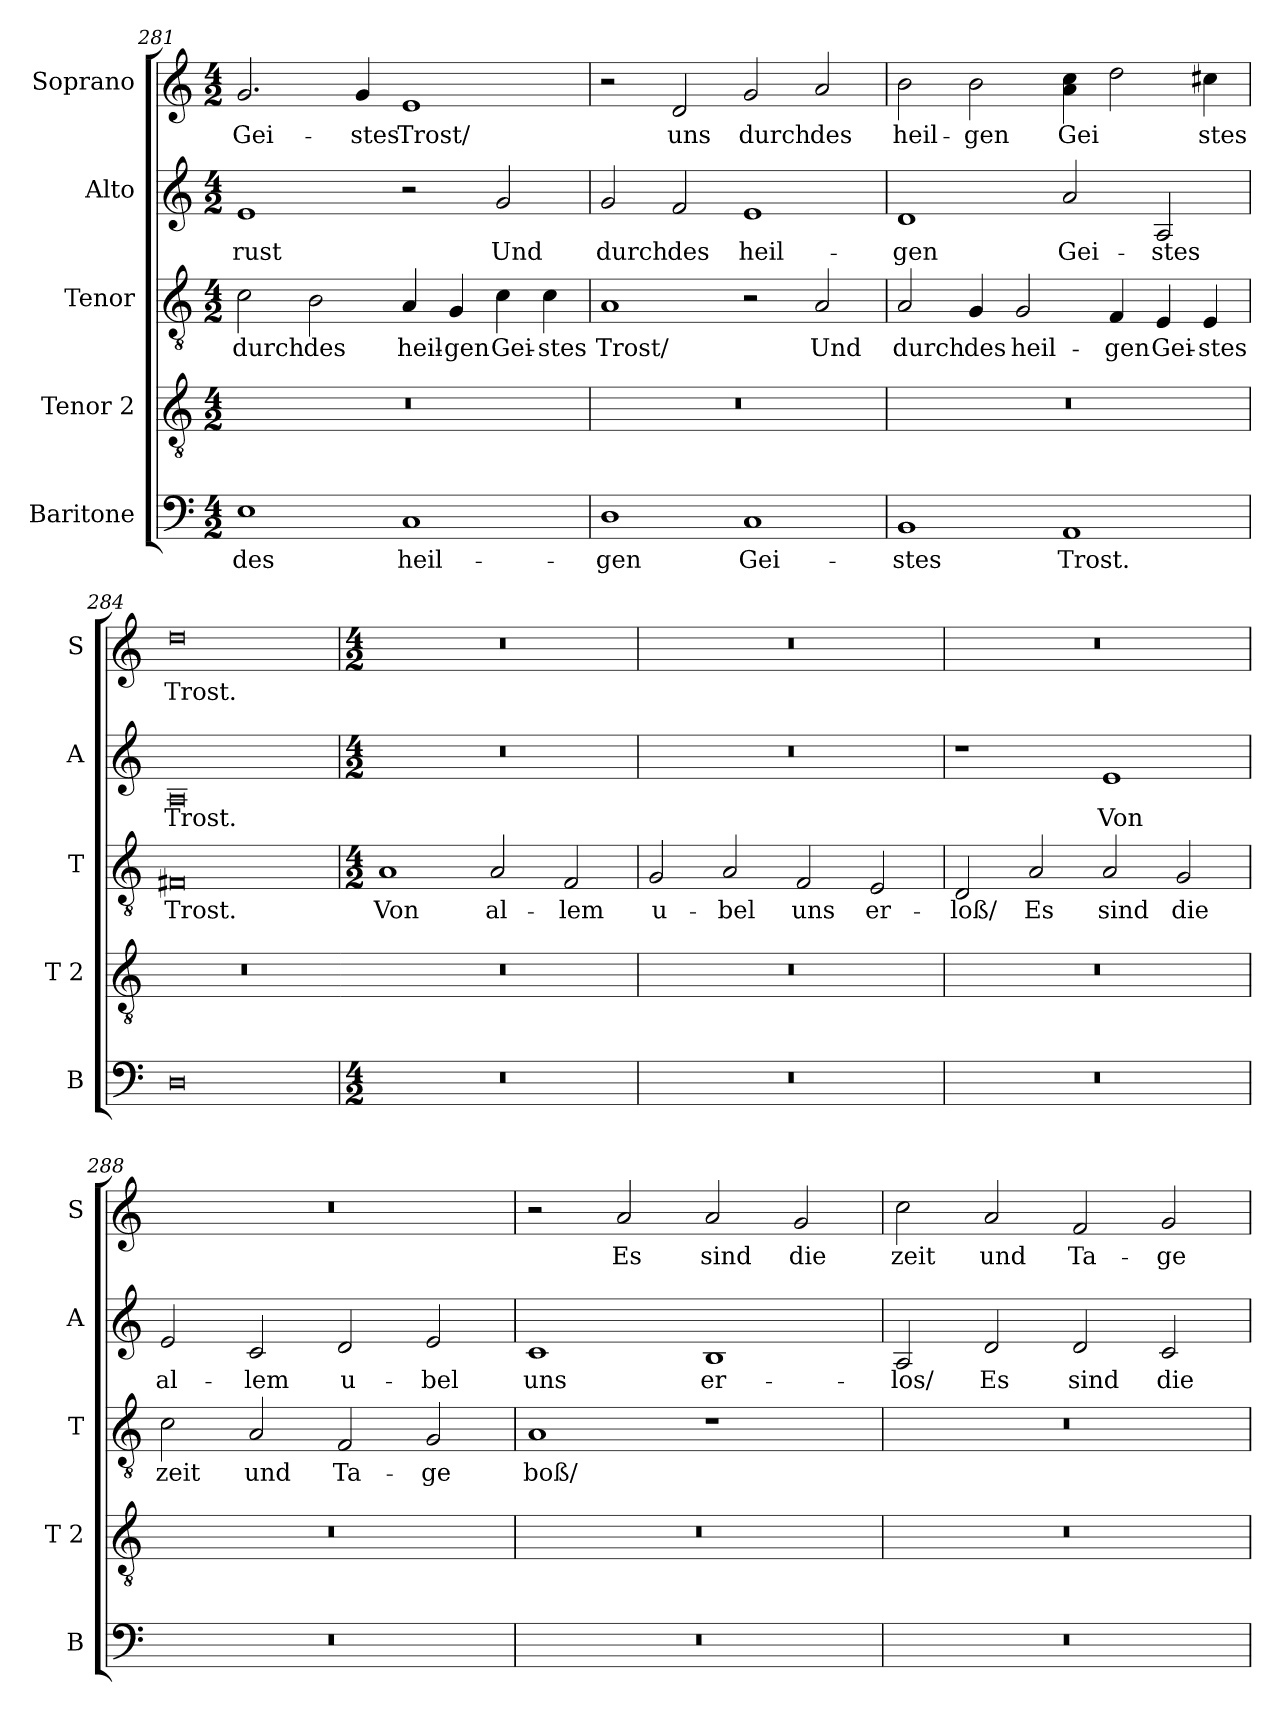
**kern	**text	**kern	**kern	**text	**kern	**text	**kern	**text
*part5	*part5	*part4	*part3	*part3	*part2	*part2	*part1	*part1
*staff5	*staff5	*staff4	*staff3	*staff3	*staff2	*staff2	*staff1	*staff1
*I"Baritone	*	*I"Tenor 2	*I"Tenor	*	*I"Alto	*	*I"Soprano	*
*I'B	*	*I'T 2	*I'T	*	*I'A	*	*I'S	*
*clefF4	*	*clefGv2	*clefGv2	*	*clefG2	*	*clefG2	*
*k[]	*	*k[]	*k[]	*	*k[]	*	*k[]	*
*C:	*	*C:	*C:	*	*C:	*	*C:	*
*M4/2	*	*M4/2	*M4/2	*	*M4/2	*	*M4/2	*
=281	=281	=281	=281	=281	=281	=281	=281	=281
!	!LO:LY:b:cj	!	!	!LO:LY:b:cj	!	!LO:LY:b:cj	!	!LO:LY:b:cj
1E	des	0r	2c\	durch	1e	-rust	2.g/	Gei-
!	!	!	!	!LO:LY:b:cj	!	!	!	!
.	.	.	2B\	des	.	.	.	.
!	!	!	!	!	!	!	!	!LO:LY:b:cj
.	.	.	.	.	.	.	4g/	-stes
!	!LO:LY:b:cj	!	!	!LO:LY:b:cj	!	!	!	!LO:LY:b:cj
1C	heil-	.	4A/	heil-	2r	.	1e	Trost/
!	!	!	!	!LO:LY:b:cj	!	!	!	!
.	.	.	4G/	-gen	.	.	.	.
!	!	!	!	!LO:LY:b:cj	!	!LO:LY:b:cj	!	!
.	.	.	4c\	Gei-	2g/	Und	.	.
!	!	!	!	!LO:LY:b:cj	!	!	!	!
.	.	.	4c\	-stes	.	.	.	.
=282	=282	=282	=282	=282	=282	=282	=282	=282
!	!LO:LY:b:cj	!	!	!LO:LY:b:cj	!	!LO:LY:b:cj	!	!
1D	-gen	0r	1A	Trost/	2g/	durch	2r	.
!	!	!	!	!	!	!LO:LY:b:cj	!	!LO:LY:b:cj
.	.	.	.	.	2f/	des	2d/	uns
!	!LO:LY:b:cj	!	!	!	!	!LO:LY:b:cj	!	!LO:LY:b:cj
1C	Gei-	.	2r	.	1e	heil-	2g/	durch
!	!	!	!	!LO:LY:b:cj	!	!	!	!LO:LY:b:cj
.	.	.	2A/	Und	.	.	2a/	des
=283	=283	=283	=283	=283	=283	=283	=283	=283
!	!LO:LY:b:cj	!	!	!LO:LY:b:cj	!	!LO:LY:b:cj	!	!LO:LY:b:cj
1BB	-stes	0r	2A/	durch	1d	-gen	2b\	heil-
!	!	!	!	!LO:LY:b:cj	!	!	!	!LO:LY:b:cj
.	.	.	4G/	des	.	.	2b\	-gen
!	!	!	!	!LO:LY:b:cj	!	!	!	!
.	.	.	2G/	heil-	.	.	.	.
!	!LO:LY:b:cj	!	!	!	!	!LO:LY:b:cj	!	!LO:LY:b:cj
1AA	Trost.	.	.	.	2a/	Gei-	4a\ 4cc\	Gei-
!	!	!	!	!LO:LY:b:cj	!	!	!	!LO:LY:b:cj
.	.	.	4F/	-gen	.	.	2dd\	--
!	!	!	!	!LO:LY:b:cj	!	!LO:LY:b:cj	!	!
.	.	.	4E/	Gei-	2A/	-stes	.	.
!	!	!	!	!LO:LY:b:cj	!	!	!	!LO:LY:b:cj
.	.	.	4E/	-stes	.	.	4cc#X\	-stes
=284	=284	=284	=284	=284	=284	=284	=284	=284
!	!LO:LY:b:cj	!	!	!LO:LY:b:cj	!	!LO:LY:b:cj	!	!LO:LY:b:cj
0D	.	0r	0F#X	Trost.	0A	Trost.	0dd	Trost.
!!LO:PB:g=z
=285!	=285!	=285	=285!	=285!	=285!	=285!	=285!	=285!
*M4/2	*	*	*M4/2	*	*M4/2	*	*M4/2	*
!	!	!	!	!LO:LY:b:cj	!	!	!	!
0r	.	0r	1A	Von	0r	.	0r	.
!	!	!	!	!LO:LY:b:cj	!	!	!	!
.	.	.	2A/	al-	.	.	.	.
!	!	!	!	!LO:LY:b:cj	!	!	!	!
.	.	.	2F/	-lem	.	.	.	.
=286	=286	=286	=286	=286	=286	=286	=286	=286
!	!	!	!	!LO:LY:b:cj	!	!	!	!
0r	.	0r	2G/	u-	0r	.	0r	.
!	!	!	!	!LO:LY:b:cj	!	!	!	!
.	.	.	2A/	-bel	.	.	.	.
!	!	!	!	!LO:LY:b:cj	!	!	!	!
.	.	.	2F/	uns	.	.	.	.
!	!	!	!	!LO:LY:b:cj	!	!	!	!
.	.	.	2E/	er-	.	.	.	.
=287	=287	=287	=287	=287	=287	=287	=287	=287
!	!	!	!	!LO:LY:b:cj	!	!	!	!
0r	.	0r	2D/	-loß/	1r	.	0r	.
!	!	!	!	!LO:LY:b:cj	!	!	!	!
.	.	.	2A/	Es	.	.	.	.
!	!	!	!	!LO:LY:b:cj	!	!LO:LY:b:cj	!	!
.	.	.	2A/	sind	1e	Von	.	.
!	!	!	!	!LO:LY:b:cj	!	!	!	!
.	.	.	2G/	die	.	.	.	.
=288	=288	=288	=288	=288	=288	=288	=288	=288
!	!	!	!	!LO:LY:b:cj	!	!LO:LY:b:cj	!	!
0r	.	0r	2c\	zeit	2e/	al-	0r	.
!	!	!	!	!LO:LY:b:cj	!	!LO:LY:b:cj	!	!
.	.	.	2A/	und	2c/	-lem	.	.
!	!	!	!	!LO:LY:b:cj	!	!LO:LY:b:cj	!	!
.	.	.	2F/	Ta-	2d/	u-	.	.
!	!	!	!	!LO:LY:b:cj	!	!LO:LY:b:cj	!	!
.	.	.	2G/	-ge	2e/	-bel	.	.
=289	=289	=289	=289	=289	=289	=289	=289	=289
!	!	!	!	!LO:LY:b:cj	!	!LO:LY:b:cj	!	!
0r	.	0r	1A	boß/	1c	uns	2r	.
!	!	!	!	!	!	!	!	!LO:LY:b:cj
.	.	.	.	.	.	.	2a/	Es
!	!	!	!	!	!	!LO:LY:b:cj	!	!LO:LY:b:cj
.	.	.	1r	.	1B	er-	2a/	sind
!	!	!	!	!	!	!	!	!LO:LY:b:cj
.	.	.	.	.	.	.	2g/	die
=290	=290	=290	=290	=290	=290	=290	=290	=290
!	!	!	!	!	!	!LO:LY:b:cj	!	!LO:LY:b:cj
0r	.	0r	0r	.	2A/	-los/	2cc\	zeit
!	!	!	!	!	!	!LO:LY:b:cj	!	!LO:LY:b:cj
.	.	.	.	.	2d/	Es	2a/	und
!	!	!	!	!	!	!LO:LY:b:cj	!	!LO:LY:b:cj
.	.	.	.	.	2d/	sind	2f/	Ta-
!	!	!	!	!	!	!LO:LY:b:cj	!	!LO:LY:b:cj
.	.	.	.	.	2c/	die	2g/	-ge
=	=	=	=	=	=	=	=	=
*-	*-	*-	*-	*-	*-	*-	*-	*-
